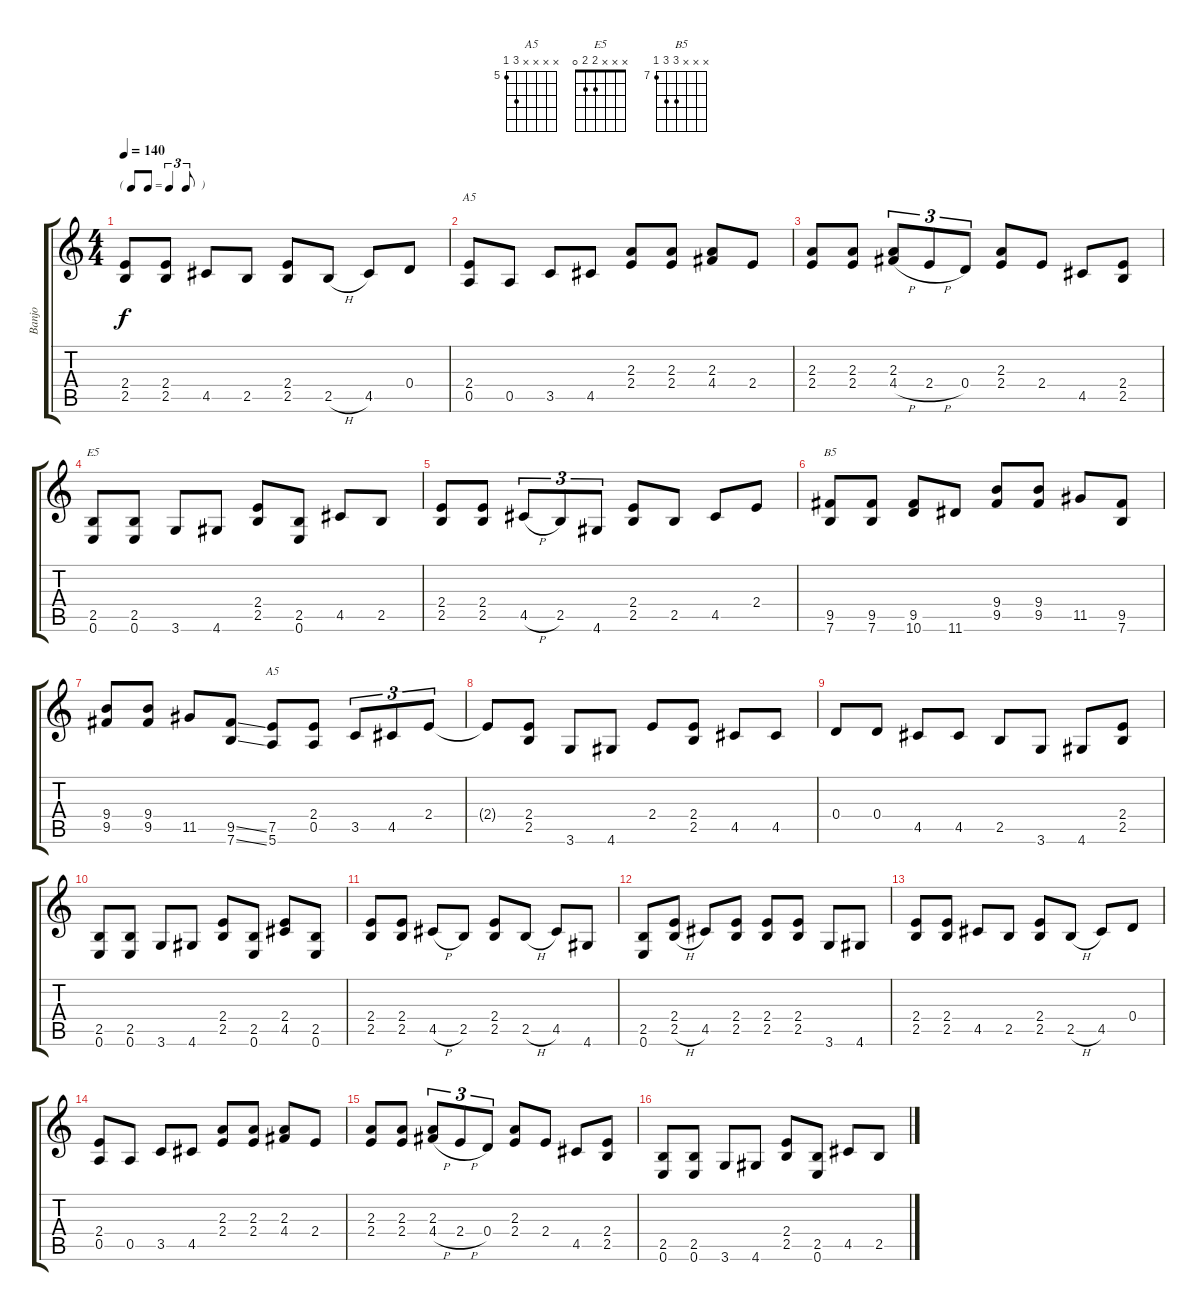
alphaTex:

\track ("Banjo" "Banjo") {instrument banjo}
\staff {score tabs}
\tuning (E4 B3 G3 D3 A2 E2) {hide}
\displaytranspose 12
\chord ("A5" x x 2 2 0 x)
\chord ("E5" x x x 2 2 0)
\chord ("B5" x x x 9 9 7) {firstfret 7}
\chord ("A5" x x x x 7 5) {firstfret 5}
\ts (4 4)
\tf triplet8th
\tempo 140
\clef g2
\ks c
(2.4 2.5).8{dy f} (2.4 2.5).8 4.5.8 2.5.8 (2.4 2.5).8 2.5{h}.8 4.5.8 0.4.8 |
(2.4 0.5).8{ch "A5"} 0.5.8 3.5.8 4.5.8 (2.3 2.4).8 (2.3 2.4).8 (2.3 4.4).8 2.4.8 |
(2.3 2.4).8 (2.3 2.4).8 (2.3 4.4{h}).8{tu (3 2)} 2.4{h}.8{tu (3 2)} 0.4.8{tu (3 2)} (2.3 2.4).8 2.4.8 4.5.8 (2.4 2.5).8 |
(2.5 0.6).8{ch "E5"} (2.5 0.6).8 3.6.8 4.6.8 (2.4 2.5).8 (2.5 0.6).8 4.5.8 2.5.8 |
(2.4 2.5).8 (2.4 2.5).8 4.5{h}.8{tu (3 2)} 2.5.8{tu (3 2)} 4.6.8{tu (3 2)} (2.4 2.5).8 2.5.8 4.5.8 2.4.8 |
(9.5 7.6).8{ch "B5"} (9.5 7.6).8 (9.5 10.6).8 11.6.8 (9.4 9.5).8 (9.4 9.5).8 11.5.8 (9.5 7.6).8 |
(9.4 9.5).8 (9.4 9.5).8 11.5.8 (9.5{ss} 7.6{ss}).8 (7.5 5.6).8{ch "A5"} (2.4 0.5).8 3.5.8{tu (3 2)} 4.5.8{tu (3 2)} 2.4.8{tu (3 2)} |
2.4{t}.8 (2.4 2.5).8 3.6.8 4.6.8 2.4.8 (2.4 2.5).8 4.5.8 4.5.8 |
0.4.8 0.4.8 4.5.8 4.5.8 2.5.8 3.6.8 4.6.8 (2.4 2.5).8 |
(2.5 0.6).8 (2.5 0.6).8 3.6.8 4.6.8 (2.4 2.5).8 (2.5 0.6).8 (2.4 4.5).8 (2.5 0.6).8 |
(2.4 2.5).8 (2.4 2.5).8 4.5{h}.8 2.5.8 (2.4 2.5).8 2.5{h}.8 4.5.8 4.6.8 |
(2.5 0.6).8 (2.4 2.5{h}).8 4.5.8 (2.4 2.5).8 (2.4 2.5).8 (2.4 2.5).8 3.6.8 4.6.8 |
(2.4 2.5).8 (2.4 2.5).8 4.5.8 2.5.8 (2.4 2.5).8 2.5{h}.8 4.5.8 0.4.8 |
(2.4 0.5).8 0.5.8 3.5.8 4.5.8 (2.3 2.4).8 (2.3 2.4).8 (2.3 4.4).8 2.4.8 |
(2.3 2.4).8 (2.3 2.4).8 (2.3 4.4{h}).8{tu (3 2)} 2.4{h}.8{tu (3 2)} 0.4.8{tu (3 2)} (2.3 2.4).8 2.4.8 4.5.8 (2.4 2.5).8 |
(2.5 0.6).8 (2.5 0.6).8 3.6.8 4.6.8 (2.4 2.5).8 (2.5 0.6).8 4.5.8 2.5.8
